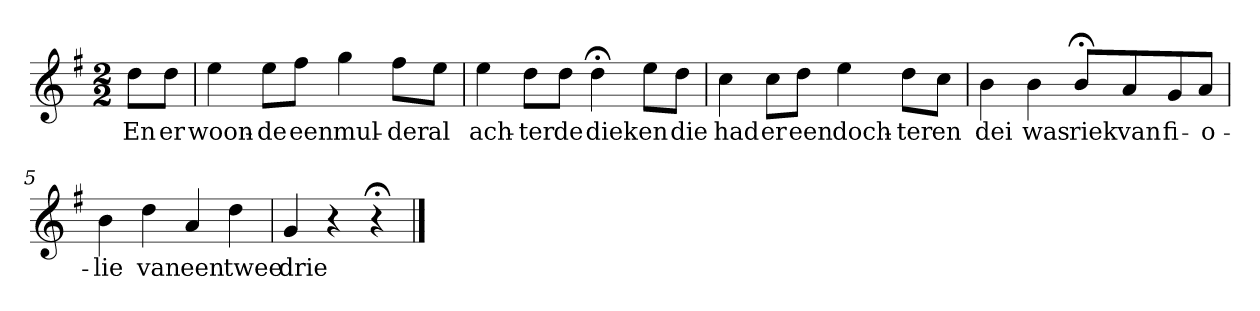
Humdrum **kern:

**kern	**text
*part1	*part1
*staff1	*staff1
*k[f#]	*
*G:	*
*M2/2	*
*MM120	*
=	=
8ddL	En
8ddJ	er
=1	=1
4ee	woon-
8eeL	-de
8ff#J	een
4gg	mul-
8ff#L	-der
8eeJ	al
=2	=2
4ee	ach-
8ddL	-ter
8ddJ	de
4dd;<	diek
8eeL	en
8ddJ	die
=3	=3
4cc	had
8ccL	er
8ddJ	een
4ee	doch-
8ddL	-ter
8ccJ	en
=4	=4
4b	dei
4b	was
8b;<L	riek
8a	van
8g	fi-
8aJ	-o-
=5	=5
4b	-lie
4dd	van
4a	een
4dd	twee
=6	=6
4g	drie
4r	.
4r;<	.
==	==
*-	*-
